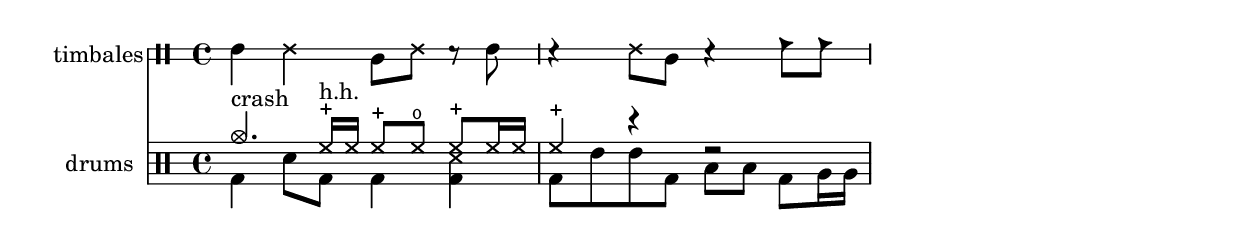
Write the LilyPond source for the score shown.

%% DO NOT EDIT this file manually; it is automatically
%% generated from LSR http://lsr.dsi.unimi.it
%% Make any changes in LSR itself, or in Documentation/snippets/new/ ,
%% and then run scripts/auxiliar/makelsr.py
%%
%% This file is in the public domain.
\version "2.15.32"

\header {
  lsrtags = "preparing-parts, specific-notation, percussion, really-simple, rhythms"

%% Translation of GIT committish: 6977ddc9a3b63ea810eaecb864269c7d847ccf98
  texidoces = "
Mediante la utilización de las potentes herramientas preconfiguradas
como la función @code{\\drummode} y el contexto @code{DrumStaff}, la
introducción de partes para percusión es muy fácil: las percusiones se
sitúan en sus propias posiciones de pentagrama (con una clave
especial) y tienen las cabezas correspondientes al instrumento.  Es
posible añadir un símbolo adicional a la percusión o reducir el número
de líneas.

"
  doctitlees = "Escritura de partes de percusión"


%% Translation of GIT committish: 3b125956b08d27ef39cd48bfa3a2f1e1bb2ae8b4
  texidocfr = "
Grâce à la puissance des outils préconfigurés tels que la fonction
@code{\\drummode} et le contexte @code{DrumStaff}, la saisie de
parties pour percussions est extrêmement simplifiée@tie{}: chaque
composant d'une batterie trouve sa place sur une portée dédiée (avec une
clef spécifique) et les têtes de note sont spécifiques à chaque élément.
Il est également possible d'affecter un symbole particulier à chaque
élément, tout comme de restreindre le nombre de lignes de la portée.

"
  doctitlefr = "Ajout de parties de batterie"


  texidoc = "
Using the powerful pre-configured tools such as the @code{\\drummode}
function and the @code{DrumStaff} context, inputting drum parts is
quite easy: drums are placed at their own staff positions (with a
special clef symbol) and have note heads according to the drum.
Attaching an extra symbol to the drum or restricting the number of
lines is possible.

"
  doctitle = "Adding drum parts"
} % begin verbatim


drh = \drummode { cymc4.^"crash" hhc16^"h.h." hh hhc8 hho hhc8 hh16 hh hhc4 r4 r2 }
drl = \drummode { bd4 sn8 bd bd4 << bd ss >>  bd8 tommh tommh bd toml toml bd tomfh16 tomfh }
timb = \drummode { timh4 ssh timl8 ssh r timh r4 ssh8 timl r4 cb8 cb }

\score {
  <<
    \new DrumStaff \with {
      drumStyleTable = #timbales-style
      \override StaffSymbol #'line-count = #2
      \override BarLine #'bar-extent = #'(-1 . 1)
    } <<
      \set Staff.instrumentName = #"timbales"
      \timb
    >>
    \new DrumStaff <<
      \set Staff.instrumentName = #"drums"
      \new DrumVoice { \stemUp \drh }
      \new DrumVoice { \stemDown \drl }
    >>
  >>
  \layout { }
  \midi {
    \tempo 4 = 120
  }
}

